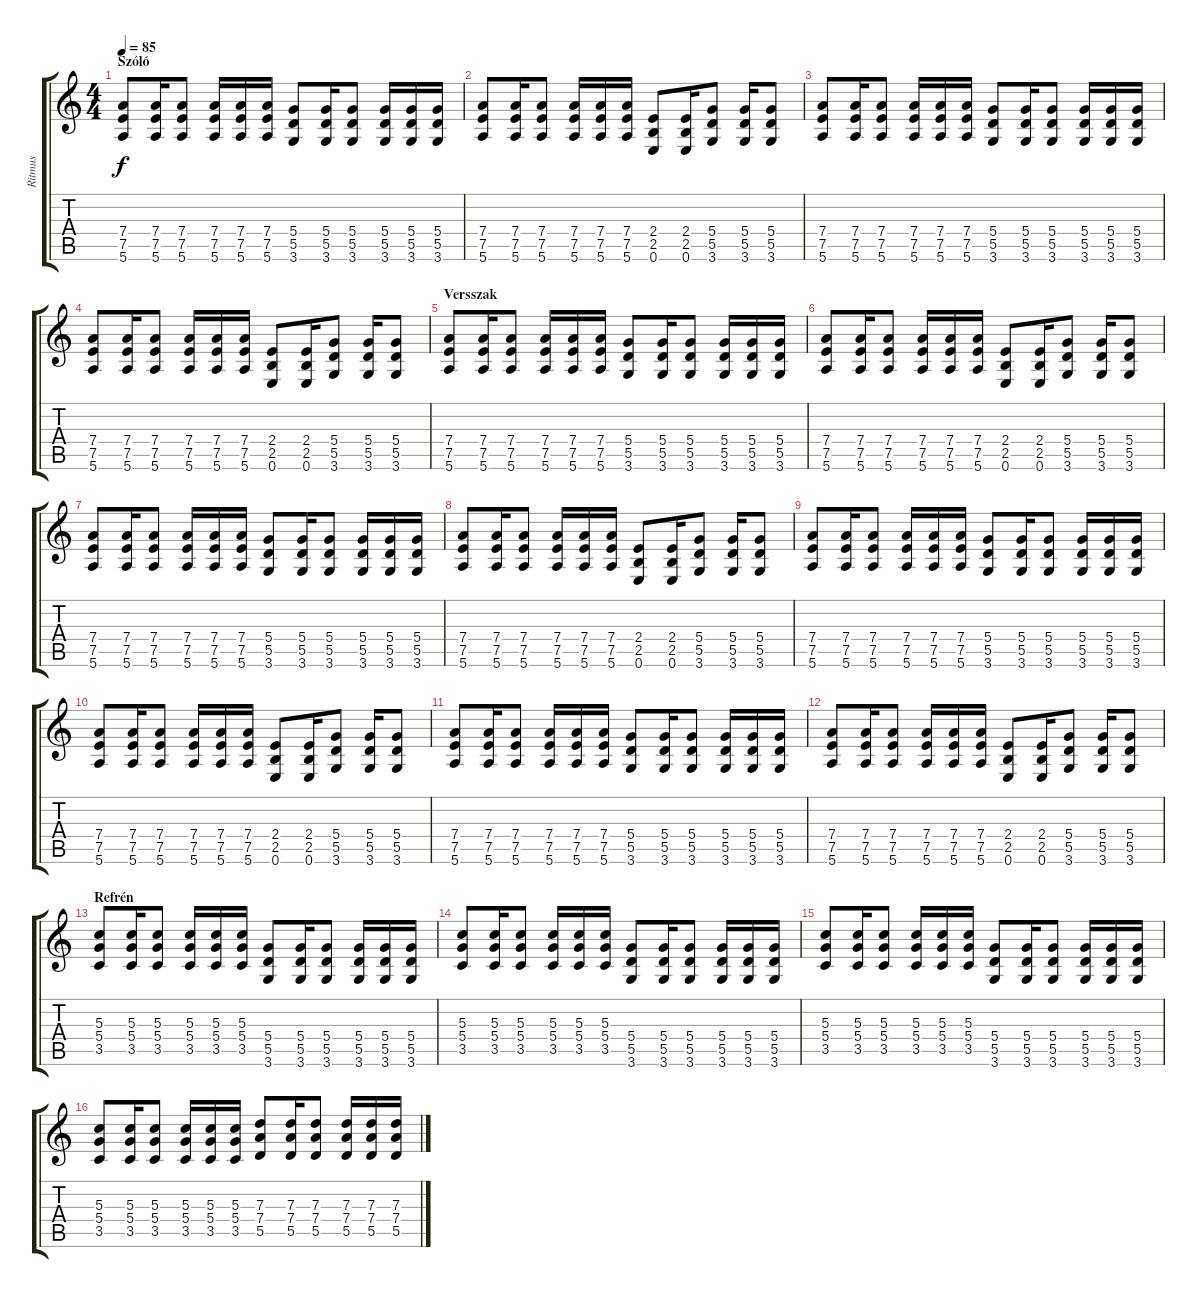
\track ("Ritmus" "Ritmus") {instrument distortionguitar}
\staff {score tabs}
\tuning (E4 B3 G3 D3 A2 E2) {hide}
\ts (4 4)
\section ("" "Szóló")
\tempo 85
\clef g2
\ks c
(7.4 7.5 5.6).8{dy f} (7.4 7.5 5.6).16 (7.4 7.5 5.6).8 (7.4 7.5 5.6).16 (7.4 7.5 5.6).16 (7.4 7.5 5.6).16 (5.4 5.5 3.6).8 (5.4 5.5 3.6).16 (5.4 5.5 3.6).8 (5.4 5.5 3.6).16 (5.4 5.5 3.6).16 (5.4 5.5 3.6).16 |
(7.4 7.5 5.6).8 (7.4 7.5 5.6).16 (7.4 7.5 5.6).8 (7.4 7.5 5.6).16 (7.4 7.5 5.6).16 (7.4 7.5 5.6).16 (2.4 2.5 0.6).8 (2.4 2.5 0.6).16 (5.4 5.5 3.6).8 (5.4 5.5 3.6).16 (5.4 5.5 3.6).8 |
(7.4 7.5 5.6).8 (7.4 7.5 5.6).16 (7.4 7.5 5.6).8 (7.4 7.5 5.6).16 (7.4 7.5 5.6).16 (7.4 7.5 5.6).16 (5.4 5.5 3.6).8 (5.4 5.5 3.6).16 (5.4 5.5 3.6).8 (5.4 5.5 3.6).16 (5.4 5.5 3.6).16 (5.4 5.5 3.6).16 |
(7.4 7.5 5.6).8 (7.4 7.5 5.6).16 (7.4 7.5 5.6).8 (7.4 7.5 5.6).16 (7.4 7.5 5.6).16 (7.4 7.5 5.6).16 (2.4 2.5 0.6).8 (2.4 2.5 0.6).16 (5.4 5.5 3.6).8 (5.4 5.5 3.6).16 (5.4 5.5 3.6).8 |
\section ("" "Versszak")
(7.4 7.5 5.6).8 (7.4 7.5 5.6).16 (7.4 7.5 5.6).8 (7.4 7.5 5.6).16 (7.4 7.5 5.6).16 (7.4 7.5 5.6).16 (5.4 5.5 3.6).8 (5.4 5.5 3.6).16 (5.4 5.5 3.6).8 (5.4 5.5 3.6).16 (5.4 5.5 3.6).16 (5.4 5.5 3.6).16 |
(7.4 7.5 5.6).8 (7.4 7.5 5.6).16 (7.4 7.5 5.6).8 (7.4 7.5 5.6).16 (7.4 7.5 5.6).16 (7.4 7.5 5.6).16 (2.4 2.5 0.6).8 (2.4 2.5 0.6).16 (5.4 5.5 3.6).8 (5.4 5.5 3.6).16 (5.4 5.5 3.6).8 |
(7.4 7.5 5.6).8 (7.4 7.5 5.6).16 (7.4 7.5 5.6).8 (7.4 7.5 5.6).16 (7.4 7.5 5.6).16 (7.4 7.5 5.6).16 (5.4 5.5 3.6).8 (5.4 5.5 3.6).16 (5.4 5.5 3.6).8 (5.4 5.5 3.6).16 (5.4 5.5 3.6).16 (5.4 5.5 3.6).16 |
(7.4 7.5 5.6).8 (7.4 7.5 5.6).16 (7.4 7.5 5.6).8 (7.4 7.5 5.6).16 (7.4 7.5 5.6).16 (7.4 7.5 5.6).16 (2.4 2.5 0.6).8 (2.4 2.5 0.6).16 (5.4 5.5 3.6).8 (5.4 5.5 3.6).16 (5.4 5.5 3.6).8 |
(7.4 7.5 5.6).8 (7.4 7.5 5.6).16 (7.4 7.5 5.6).8 (7.4 7.5 5.6).16 (7.4 7.5 5.6).16 (7.4 7.5 5.6).16 (5.4 5.5 3.6).8 (5.4 5.5 3.6).16 (5.4 5.5 3.6).8 (5.4 5.5 3.6).16 (5.4 5.5 3.6).16 (5.4 5.5 3.6).16 |
(7.4 7.5 5.6).8 (7.4 7.5 5.6).16 (7.4 7.5 5.6).8 (7.4 7.5 5.6).16 (7.4 7.5 5.6).16 (7.4 7.5 5.6).16 (2.4 2.5 0.6).8 (2.4 2.5 0.6).16 (5.4 5.5 3.6).8 (5.4 5.5 3.6).16 (5.4 5.5 3.6).8 |
(7.4 7.5 5.6).8 (7.4 7.5 5.6).16 (7.4 7.5 5.6).8 (7.4 7.5 5.6).16 (7.4 7.5 5.6).16 (7.4 7.5 5.6).16 (5.4 5.5 3.6).8 (5.4 5.5 3.6).16 (5.4 5.5 3.6).8 (5.4 5.5 3.6).16 (5.4 5.5 3.6).16 (5.4 5.5 3.6).16 |
(7.4 7.5 5.6).8 (7.4 7.5 5.6).16 (7.4 7.5 5.6).8 (7.4 7.5 5.6).16 (7.4 7.5 5.6).16 (7.4 7.5 5.6).16 (2.4 2.5 0.6).8 (2.4 2.5 0.6).16 (5.4 5.5 3.6).8 (5.4 5.5 3.6).16 (5.4 5.5 3.6).8 |
\section ("" "Refrén")
(5.3 5.4 3.5).8 (5.3 5.4 3.5).16 (5.3 5.4 3.5).8 (5.3 5.4 3.5).16 (5.3 5.4 3.5).16 (5.3 5.4 3.5).16 (5.4 5.5 3.6).8 (5.4 5.5 3.6).16 (5.4 5.5 3.6).8 (5.4 5.5 3.6).16 (5.4 5.5 3.6).16 (5.4 5.5 3.6).16 |
(5.3 5.4 3.5).8 (5.3 5.4 3.5).16 (5.3 5.4 3.5).8 (5.3 5.4 3.5).16 (5.3 5.4 3.5).16 (5.3 5.4 3.5).16 (5.4 5.5 3.6).8 (5.4 5.5 3.6).16 (5.4 5.5 3.6).8 (5.4 5.5 3.6).16 (5.4 5.5 3.6).16 (5.4 5.5 3.6).16 |
(5.3 5.4 3.5).8 (5.3 5.4 3.5).16 (5.3 5.4 3.5).8 (5.3 5.4 3.5).16 (5.3 5.4 3.5).16 (5.3 5.4 3.5).16 (5.4 5.5 3.6).8 (5.4 5.5 3.6).16 (5.4 5.5 3.6).8 (5.4 5.5 3.6).16 (5.4 5.5 3.6).16 (5.4 5.5 3.6).16 |
(5.3 5.4 3.5).8 (5.3 5.4 3.5).16 (5.3 5.4 3.5).8 (5.3 5.4 3.5).16 (5.3 5.4 3.5).16 (5.3 5.4 3.5).16 (7.3 7.4 5.5).8 (7.3 7.4 5.5).16 (7.3 7.4 5.5).8 (7.3 7.4 5.5).16 (7.3 7.4 5.5).16 (7.3 7.4 5.5).16
